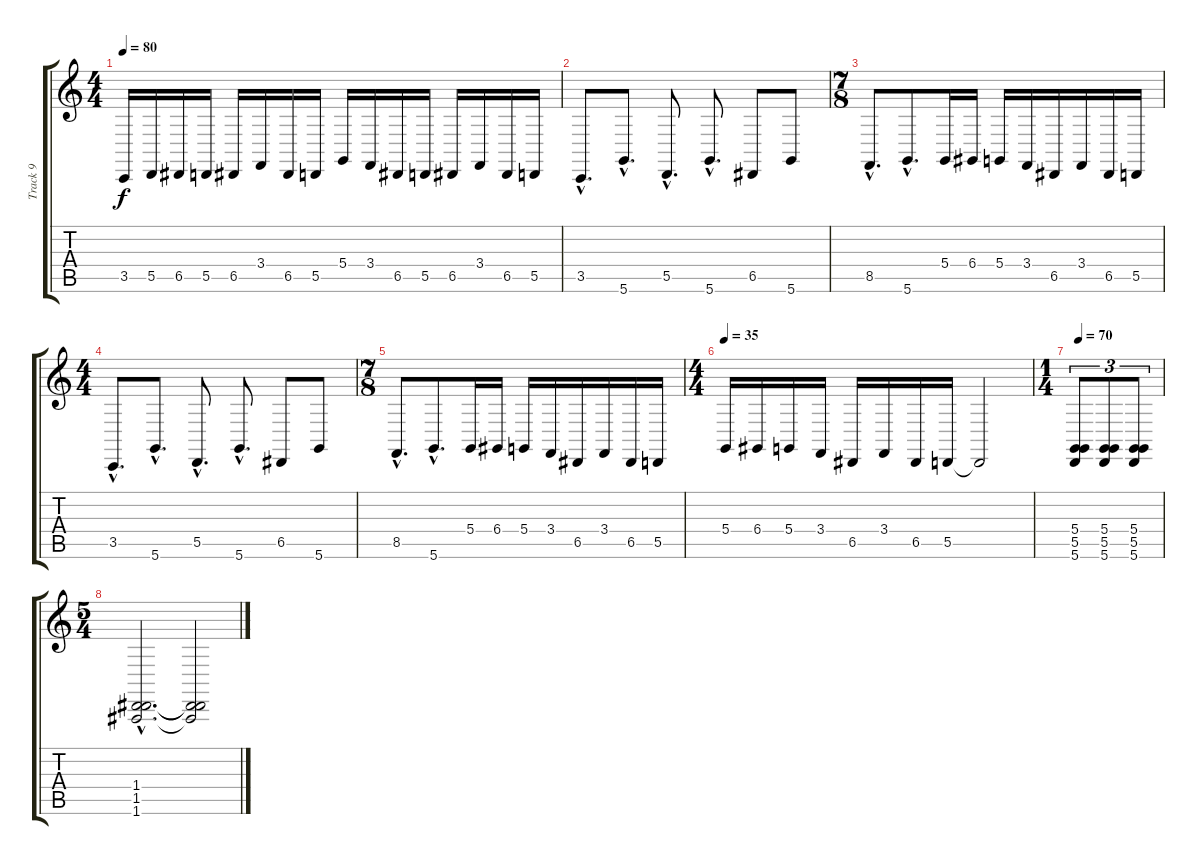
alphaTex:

\track ("Track 9" "Track 9") {instrument acousticgrandpiano}
\staff {score tabs}
\tuning (E3 B2 G2 D2 A1 D2) {hide}
\ts (4 4)
\tempo 80
\clef g2
\ks c
3.5.16{dy f} 5.5.16 6.5.16 5.5.16 6.5.16 3.4.16 6.5.16 5.5.16 5.4.16 3.4.16 6.5.16 5.5.16 6.5.16 3.4.16 6.5.16 5.5.16 |
3.5{hac}.8{d} 5.6{hac}.8{d} 5.5{hac}.8{d} 5.6{hac}.8{d} 6.5.8 5.6.8 |
\ts (7 8)
8.5{hac}.8{d} 5.6{hac}.8{d} 5.4.16 6.4.16 5.4.16 3.4.16 6.5.16 3.4.16 6.5.16 5.5.16 |
\ts (4 4)
3.5{hac}.8{d} 5.6{hac}.8{d} 5.5{hac}.8{d} 5.6{hac}.8{d} 6.5.8 5.6.8 |
\ts (7 8)
8.5{hac}.8{d} 5.6{hac}.8{d} 5.4.16 6.4.16 5.4.16 3.4.16 6.5.16 3.4.16 6.5.16 5.5.16 |
\ts (4 4)
\tempo 35
5.4.16 6.4.16 5.4.16 3.4.16 6.5.16 3.4.16 6.5.16 5.5.16 5.5{t}.2 |
\ts (1 4)
\tempo 85
\tempo 70
(5.4 5.5 5.6).8{tu (3 2)} (5.4 5.5 5.6).8{tu (3 2)} (5.4 5.5 5.6).8{tu (3 2)} |
\ts (5 4)
(1.4{hac} 1.5{hac} 1.6{hac}).2{d} (1.4{t} 1.5{t} 1.6{t}).2
